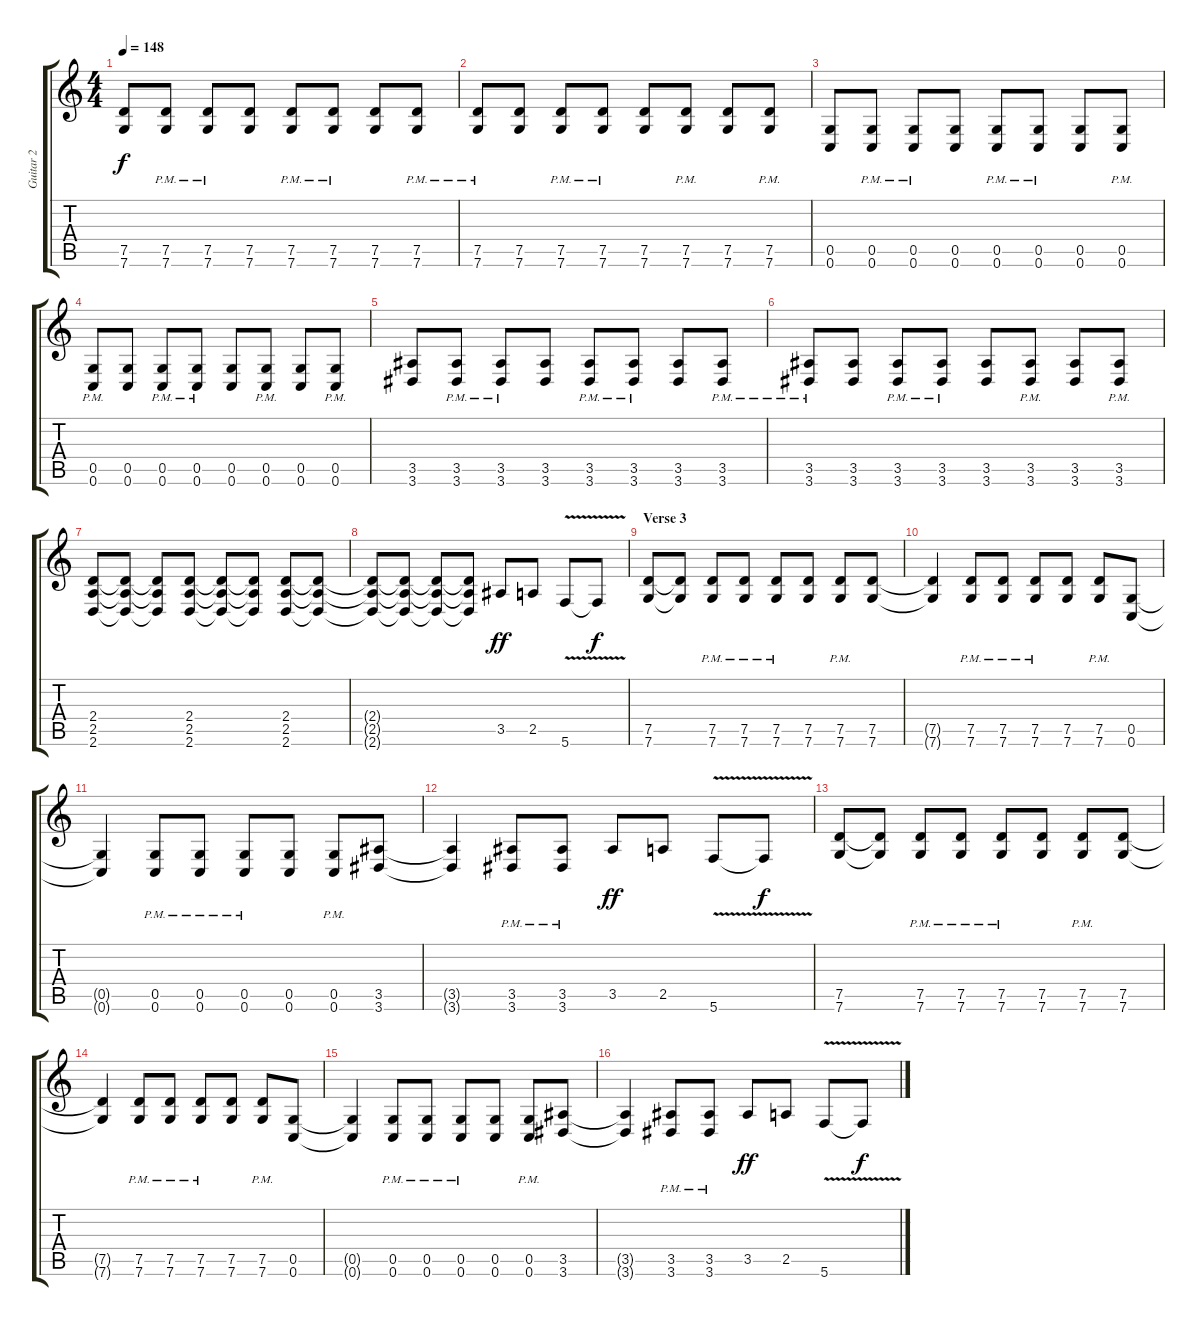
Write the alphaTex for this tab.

\track ("Guitar 2" "Guitar 2") {instrument overdrivenguitar}
\staff {score tabs}
\tuning (D4 A3 F3 C3 G2 C2) {hide}
\ts (4 4)
\tempo 148
\clef g2
\ks c
(7.5 7.6).8{dy f} (7.5{pm} 7.6{pm}).8 (7.5{pm} 7.6{pm}).8 (7.5 7.6).8 (7.5{pm} 7.6{pm}).8 (7.5{pm} 7.6{pm}).8 (7.5 7.6).8 (7.5{pm} 7.6{pm}).8 |
(7.5{pm} 7.6{pm}).8 (7.5 7.6).8 (7.5{pm} 7.6{pm}).8 (7.5{pm} 7.6{pm}).8 (7.5 7.6).8 (7.5{pm} 7.6{pm}).8 (7.5 7.6).8 (7.5{pm} 7.6{pm}).8 |
(0.5 0.6).8 (0.5{pm} 0.6{pm}).8 (0.5{pm} 0.6{pm}).8 (0.5 0.6).8 (0.5{pm} 0.6{pm}).8 (0.5{pm} 0.6{pm}).8 (0.5 0.6).8 (0.5{pm} 0.6{pm}).8 |
(0.5{pm} 0.6{pm}).8 (0.5 0.6).8 (0.5{pm} 0.6{pm}).8 (0.5{pm} 0.6{pm}).8 (0.5 0.6).8 (0.5{pm} 0.6{pm}).8 (0.5 0.6).8 (0.5{pm} 0.6{pm}).8 |
(3.5 3.6).8 (3.5{pm} 3.6{pm}).8 (3.5{pm} 3.6{pm}).8 (3.5 3.6).8 (3.5{pm} 3.6{pm}).8 (3.5{pm} 3.6{pm}).8 (3.5 3.6).8 (3.5{pm} 3.6{pm}).8 |
(3.5{pm} 3.6{pm}).8 (3.5 3.6).8 (3.5{pm} 3.6{pm}).8 (3.5{pm} 3.6{pm}).8 (3.5 3.6).8 (3.5{pm} 3.6{pm}).8 (3.5 3.6).8 (3.5{pm} 3.6{pm}).8 |
(2.4 2.5 2.6).8 (2.4{t} 2.5{t} 2.6{t}).8 (2.4{t} 2.5{t} 2.6{t}).8 (2.4 2.5 2.6).8 (2.4{t} 2.5{t} 2.6{t}).8 (2.4{t} 2.5{t} 2.6{t}).8 (2.4 2.5 2.6).8 (2.4{t} 2.5{t} 2.6{t}).8 |
(2.4{t} 2.5{t} 2.6{t}).8 (2.4{t} 2.5{t} 2.6{t}).8 (2.4{t} 2.5{t} 2.6{t}).8 (2.4{t} 2.5{t} 2.6{t}).8 3.5.8{dy ff} 2.5.8 5.6{v}.8 5.6{t}.8{dy f} |
\section ("" "Verse 3")
(7.5 7.6).8 (7.5{t} 7.6{t}).8 (7.5{pm} 7.6{pm}).8 (7.5{pm} 7.6{pm}).8 (7.5{pm} 7.6{pm}).8 (7.5 7.6).8 (7.5{pm} 7.6{pm}).8 (7.5 7.6).8 |
(7.5{t} 7.6{t}).4 (7.5{pm} 7.6{pm}).8 (7.5{pm} 7.6{pm}).8 (7.5{pm} 7.6{pm}).8 (7.5 7.6).8 (7.5{pm} 7.6{pm}).8 (0.5 0.6).8 |
(0.5{t} 0.6{t}).4 (0.5{pm} 0.6{pm}).8 (0.5{pm} 0.6{pm}).8 (0.5{pm} 0.6{pm}).8 (0.5 0.6).8 (0.5{pm} 0.6{pm}).8 (3.5 3.6).8 |
(3.5{t} 3.6{t}).4 (3.5{pm} 3.6{pm}).8 (3.5{pm} 3.6{pm}).8 3.5.8{dy ff} 2.5.8 5.6{v}.8 5.6{t}.8{dy f} |
(7.5 7.6).8 (7.5{t} 7.6{t}).8 (7.5{pm} 7.6{pm}).8 (7.5{pm} 7.6{pm}).8 (7.5{pm} 7.6{pm}).8 (7.5 7.6).8 (7.5{pm} 7.6{pm}).8 (7.5 7.6).8 |
(7.5{t} 7.6{t}).4 (7.5{pm} 7.6{pm}).8 (7.5{pm} 7.6{pm}).8 (7.5{pm} 7.6{pm}).8 (7.5 7.6).8 (7.5{pm} 7.6{pm}).8 (0.5 0.6).8 |
(0.5{t} 0.6{t}).4 (0.5{pm} 0.6{pm}).8 (0.5{pm} 0.6{pm}).8 (0.5{pm} 0.6{pm}).8 (0.5 0.6).8 (0.5{pm} 0.6{pm}).8 (3.5 3.6).8 |
(3.5{t} 3.6{t}).4 (3.5{pm} 3.6{pm}).8 (3.5{pm} 3.6{pm}).8 3.5.8{dy ff} 2.5.8 5.6{v}.8 5.6{t}.8{dy f}
